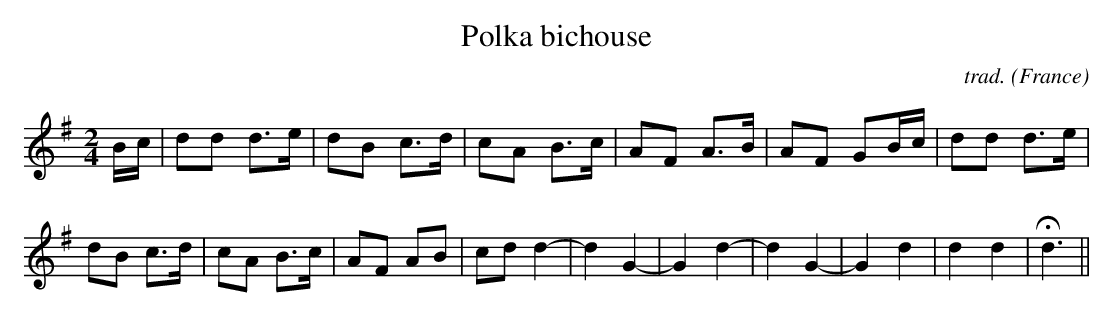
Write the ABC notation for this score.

X:1
T:Polka bichouse
C:trad.
O:France
M:2/4
L:1/8
K:G major
B/c/ | dd d3/e/ | dB c3/d/ | cA B3/c/ | AF A3/B/ | AF GB/c/ | dd d3/e/ |
dB c3/d/ | cA B3/c/ | AF AB | cd d2- | d2 G2- | G2 d2- | d2 G2- | G2 d2 | d2 d2 | !fermata! d3 ||
